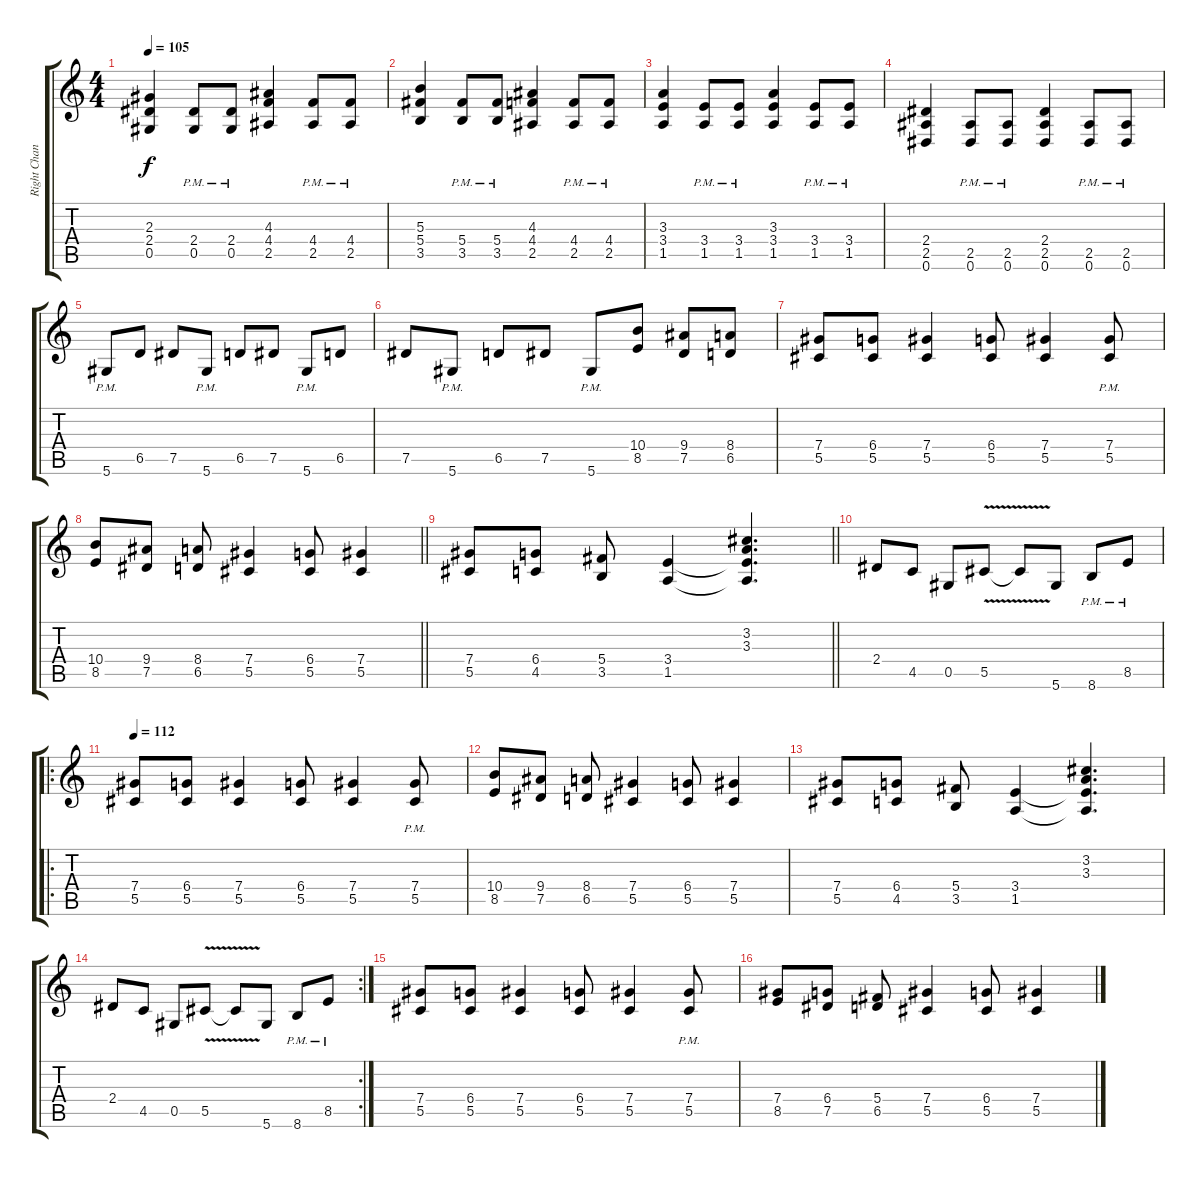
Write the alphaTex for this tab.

\track ("Right Channel" "Right Chan") {instrument distortionguitar}
\staff {score tabs}
\tuning (Eb4 Bb3 Gb3 Db3 Ab2 Eb2) {hide}
\ts (4 4)
\tempo 105
\clef g2
\ks c
(2.3 2.4 0.5).4{dy f} (2.4{pm} 0.5{pm}).8 (2.4{pm} 0.5{pm}).8 (4.3 4.4 2.5).4 (4.4{pm} 2.5{pm}).8 (4.4{pm} 2.5{pm}).8 |
(5.3 5.4 3.5).4 (5.4{pm} 3.5{pm}).8 (5.4{pm} 3.5{pm}).8 (4.3 4.4 2.5).4 (4.4{pm} 2.5{pm}).8 (4.4{pm} 2.5{pm}).8 |
(3.3 3.4 1.5).4 (3.4{pm} 1.5{pm}).8 (3.4{pm} 1.5{pm}).8 (3.3 3.4 1.5).4 (3.4{pm} 1.5{pm}).8 (3.4{pm} 1.5{pm}).8 |
(2.4 2.5 0.6).4 (2.5{pm} 0.6{pm}).8 (2.5{pm} 0.6{pm}).8 (2.4 2.5 0.6).4 (2.5{pm} 0.6{pm}).8 (2.5{pm} 0.6{pm}).8 |
5.6{pm}.8 6.5.8 7.5.8 5.6{pm}.8 6.5.8 7.5.8 5.6{pm}.8 6.5.8 |
7.5.8 5.6{pm}.8 6.5.8 7.5.8 5.6{pm}.8 (10.4 8.5).8 (9.4 7.5).8 (8.4 6.5).8 |
(7.4 5.5).8 (6.4 5.5).8 (7.4 5.5).4 (6.4 5.5).8 (7.4 5.5).4 (7.4{pm} 5.5{pm}).8 |
\barLineRight lightlight
(10.4 8.5).8 (9.4 7.5).8 (8.4 6.5).8 (7.4 5.5).4 (6.4 5.5).8 (7.4 5.5).4 |
\barLineRight lightlight
(7.4 5.5).8 (6.4 4.5).8 (5.4 3.5).8 (3.4 1.5).4 (3.2 3.3 3.4{t} 1.5{t}).4{d} |
2.4.8 4.5.8 0.5.8 5.5{v}.8 5.5{v t}.8 5.6.8 8.6{pm}.8 8.5{pm}.8 |
\ro
\tempo 112
(7.4 5.5).8 (6.4 5.5).8 (7.4 5.5).4 (6.4 5.5).8 (7.4 5.5).4 (7.4{pm} 5.5{pm}).8 |
(10.4 8.5).8 (9.4 7.5).8 (8.4 6.5).8 (7.4 5.5).4 (6.4 5.5).8 (7.4 5.5).4 |
(7.4 5.5).8 (6.4 4.5).8 (5.4 3.5).8 (3.4 1.5).4 (3.2 3.3 3.4{t} 1.5{t}).4{d} |
\rc 2
2.4.8 4.5.8 0.5.8 5.5{v}.8 5.5{v t}.8 5.6.8 8.6{pm}.8 8.5{pm}.8 |
(7.4 5.5).8 (6.4 5.5).8 (7.4 5.5).4 (6.4 5.5).8 (7.4 5.5).4 (7.4{pm} 5.5{pm}).8 |
(7.4 8.5).8 (6.4 7.5).8 (5.4 6.5).8 (7.4 5.5).4 (6.4 5.5).8 (7.4 5.5).4
